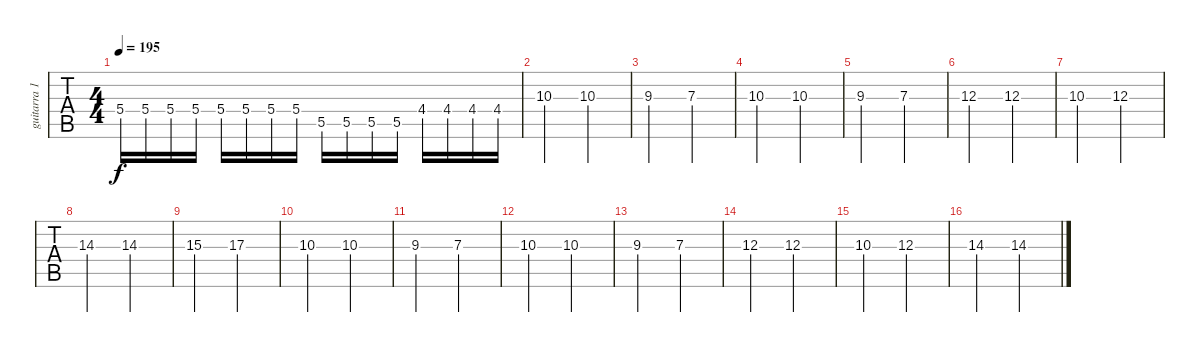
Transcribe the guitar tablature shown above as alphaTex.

\track ("guitarra 1" "guitarra 1") {instrument distortionguitar}
\staff {tabs}
\tuning (C4 G3 Eb3 Bb2 F2 C2) {hide}
\ts (4 4)
\tempo 195
\clef g2
\ks c
5.4.16{dy f} 5.4.16 5.4.16 5.4.16 5.4.16 5.4.16 5.4.16 5.4.16 5.5.16 5.5.16 5.5.16 5.5.16 4.4.16 4.4.16 4.4.16 4.4.16 |
10.3.2 10.3.2 |
9.3.2 7.3.2 |
10.3.2 10.3.2 |
9.3.2 7.3.2 |
12.3.2 12.3.2 |
10.3.2 12.3.2 |
14.3.2 14.3.2 |
15.3.2 17.3.2 |
10.3.2 10.3.2 |
9.3.2 7.3.2 |
10.3.2 10.3.2 |
9.3.2 7.3.2 |
12.3.2 12.3.2 |
10.3.2 12.3.2 |
14.3.2 14.3.2
